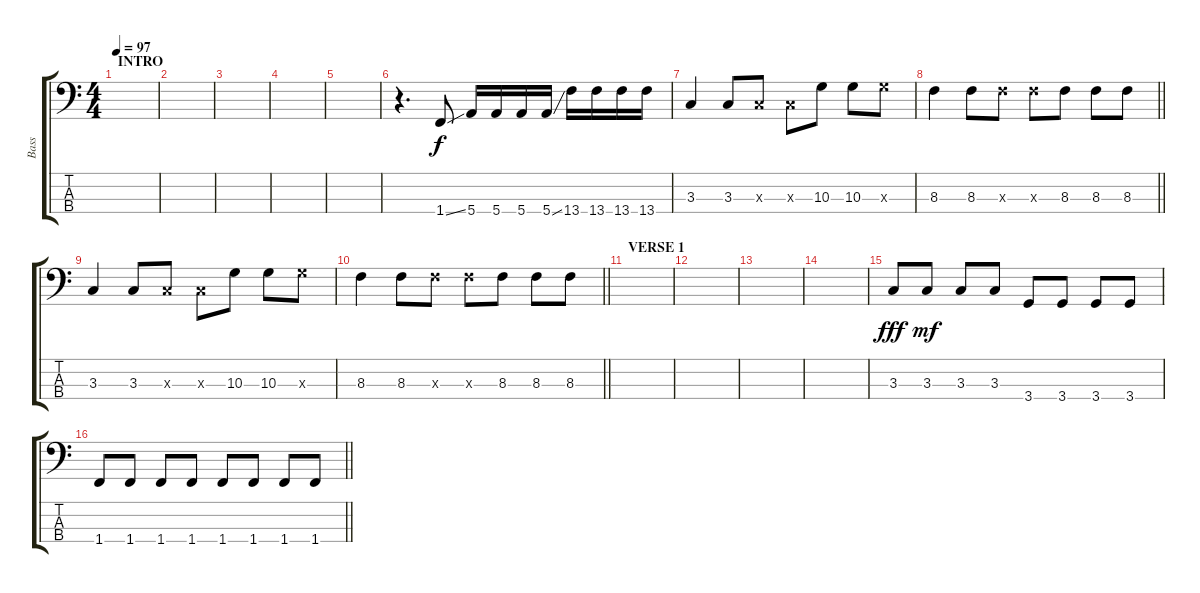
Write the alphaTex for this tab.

\track ("Bass" "Bass") {instrument electricbasspick}
\staff {score tabs}
\tuning (G2 D2 A1 E1) {hide}
\ts (4 4)
\section ("" "INTRO")
\tempo 97
\clef f4
\ks c
|
|
|
|
|
r.4{d} 1.4{ss}.8 5.4.16 5.4.16 5.4.16 5.4{ss}.16 13.4.16 13.4.16 13.4.16 13.4.16 |
3.3.4 3.3.8 3.3{x}.8 3.3{x}.8 10.3.8 10.3.8 10.3{x}.8 |
\barLineRight lightlight
8.3.4 8.3.8 8.3{x}.8 8.3{x}.8 8.3.8 8.3.8 8.3.8 |
3.3.4 3.3.8 3.3{x}.8 3.3{x}.8 10.3.8 10.3.8 10.3{x}.8 |
\barLineRight lightlight
8.3.4 8.3.8 8.3{x}.8 8.3{x}.8 8.3.8 8.3.8 8.3.8 |
\section ("" "VERSE 1")
|
|
|
|
3.3.8{dy fff} 3.3.8{dy mf} 3.3.8 3.3.8 3.4.8 3.4.8 3.4.8 3.4.8 |
\barLineRight lightlight
1.4.8 1.4.8 1.4.8 1.4.8 1.4.8 1.4.8 1.4.8 1.4.8
